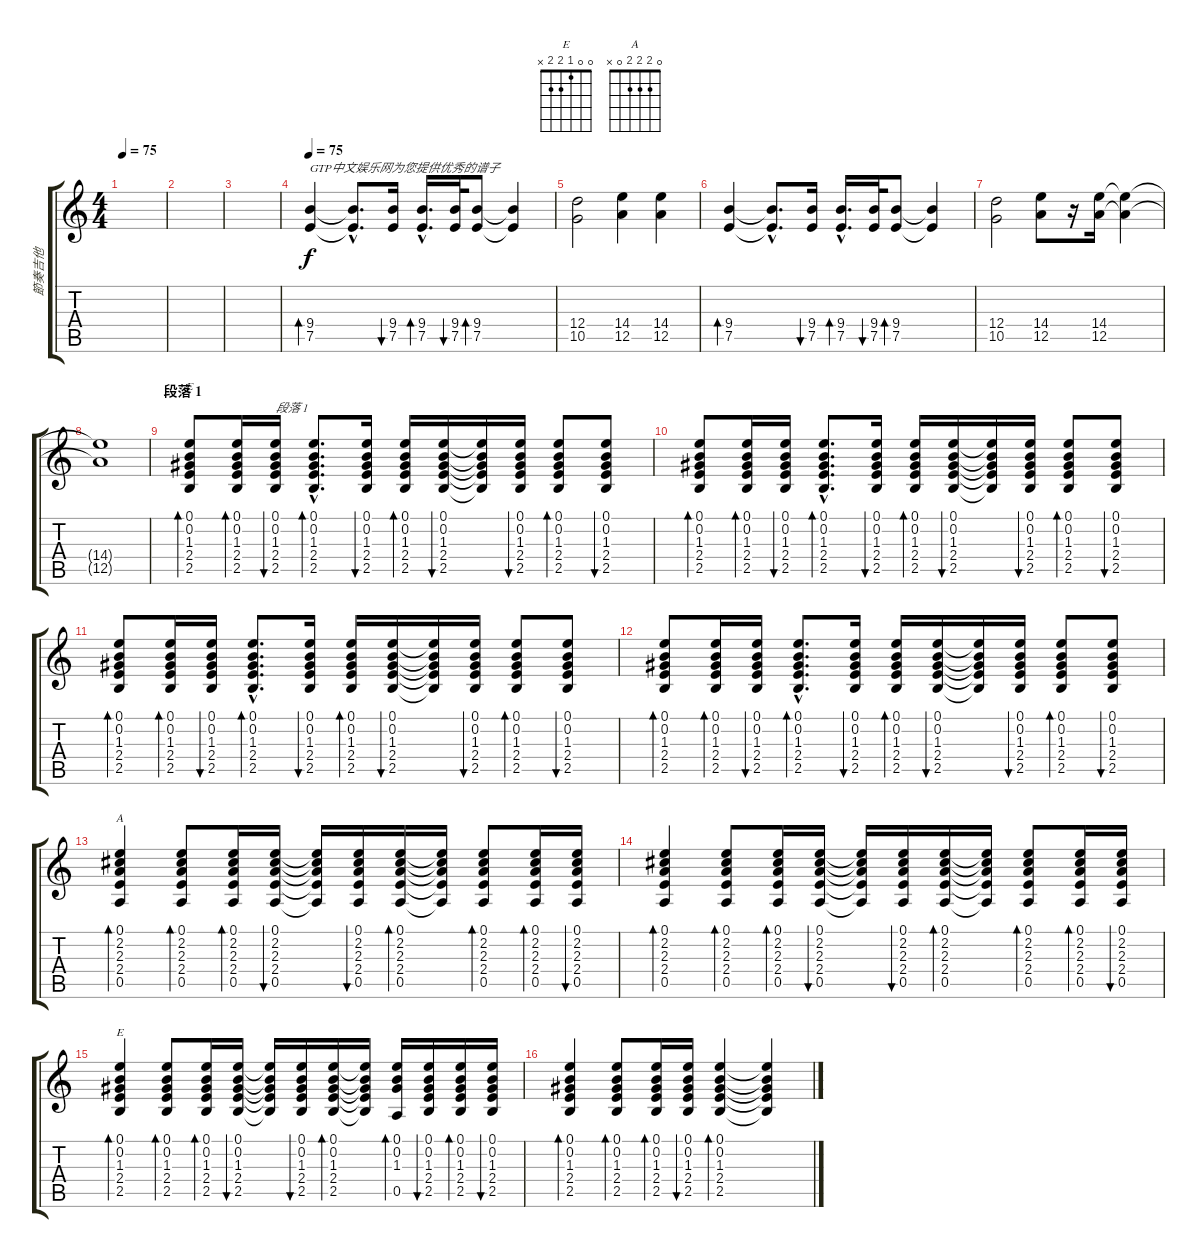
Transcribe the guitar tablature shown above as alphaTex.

\track ("節奏吉他" "節奏吉他") {instrument acousticguitarsteel}
\staff {score tabs}
\tuning (E4 B3 G3 D3 A2 E2) {hide}
\chord ("E" 0 0 1 2 2 0)
\chord ("A" 0 2 2 2 0 x)
\chord ("E" 0 0 1 2 2 x)
\ts (4 4)
\tempo 75
\tempo 49
\tempo 53
\tempo 75
\clef g2
\ks c
|
|
|
\tempo 75
(9.4 7.5).4{bd 60 txt "GTP中文娱乐网为您提供优秀的谱子" volume 10 instrument overdrivenguitar} (9.4{hac t} 7.5{hac t}).8{d} (9.4 7.5).16{bu 60} (9.4{hac} 7.5{hac}).16{d bd 60} (9.4 7.5).32{bu 60} (9.4 7.5).8{bd 60} (9.4{t} 7.5{t}).4 |
(12.4 10.5).2 (14.4 12.5).4 (14.4 12.5).4 |
(9.4 7.5).4{bd 60} (9.4{hac t} 7.5{hac t}).8{d} (9.4 7.5).16{bu 60} (9.4{hac} 7.5{hac}).16{d bd 60} (9.4 7.5).32{bu 60} (9.4 7.5).8{bd 60} (9.4{t} 7.5{t}).4 |
(12.4 10.5).2 (14.4 12.5).8 r.16 (14.4 12.5).16 (14.4{t} 12.5{t}).4 |
(14.4{t} 12.5{t}).1 |
\section ("" "段落 1")
(0.1 0.2 1.3 2.4 2.5).8{bd 60 ch "E" volume 8 instrument acousticguitarsteel} (0.1 0.2 1.3 2.4 2.5).16{bd 60} (0.1 0.2 1.3 2.4 2.5).16{bu 60 txt "段落 1"} (0.1{hac} 0.2{hac} 1.3{hac} 2.4{hac} 2.5{hac}).8{d bd 60} (0.1 0.2 1.3 2.4 2.5).16{bu 60} (0.1 0.2 1.3 2.4 2.5).16{bd 60} (0.1 0.2 1.3 2.4 2.5).16{bu 60} (0.1{t} 0.2{t} 1.3{t} 2.4{t} 2.5{t}).16 (0.1 0.2 1.3 2.4 2.5).16{bu 60} (0.1 0.2 1.3 2.4 2.5).8{bd 60} (0.1 0.2 1.3 2.4 2.5).8{bu 60} |
(0.1 0.2 1.3 2.4 2.5).8{bd 60} (0.1 0.2 1.3 2.4 2.5).16{bd 60} (0.1 0.2 1.3 2.4 2.5).16{bu 60} (0.1{hac} 0.2{hac} 1.3{hac} 2.4{hac} 2.5{hac}).8{d bd 60} (0.1 0.2 1.3 2.4 2.5).16{bu 60} (0.1 0.2 1.3 2.4 2.5).16{bd 60} (0.1 0.2 1.3 2.4 2.5).16{bu 60} (0.1{t} 0.2{t} 1.3{t} 2.4{t} 2.5{t}).16 (0.1 0.2 1.3 2.4 2.5).16{bu 60} (0.1 0.2 1.3 2.4 2.5).8{bd 60} (0.1 0.2 1.3 2.4 2.5).8{bu 60} |
(0.1 0.2 1.3 2.4 2.5).8{bd 60} (0.1 0.2 1.3 2.4 2.5).16{bd 60} (0.1 0.2 1.3 2.4 2.5).16{bu 60} (0.1{hac} 0.2{hac} 1.3{hac} 2.4{hac} 2.5{hac}).8{d bd 60} (0.1 0.2 1.3 2.4 2.5).16{bu 60} (0.1 0.2 1.3 2.4 2.5).16{bd 60} (0.1 0.2 1.3 2.4 2.5).16{bu 60} (0.1{t} 0.2{t} 1.3{t} 2.4{t} 2.5{t}).16 (0.1 0.2 1.3 2.4 2.5).16{bu 60} (0.1 0.2 1.3 2.4 2.5).8{bd 60} (0.1 0.2 1.3 2.4 2.5).8{bu 60} |
(0.1 0.2 1.3 2.4 2.5).8{bd 60} (0.1 0.2 1.3 2.4 2.5).16{bd 60} (0.1 0.2 1.3 2.4 2.5).16{bu 60} (0.1{hac} 0.2{hac} 1.3{hac} 2.4{hac} 2.5{hac}).8{d bd 60} (0.1 0.2 1.3 2.4 2.5).16{bu 60} (0.1 0.2 1.3 2.4 2.5).16{bd 60} (0.1 0.2 1.3 2.4 2.5).16{bu 60} (0.1{t} 0.2{t} 1.3{t} 2.4{t} 2.5{t}).16 (0.1 0.2 1.3 2.4 2.5).16{bu 60} (0.1 0.2 1.3 2.4 2.5).8{bd 60} (0.1 0.2 1.3 2.4 2.5).8{bu 60} |
(0.1 2.2 2.3 2.4 0.5).4{bd 60 ch "A"} (0.1 2.2 2.3 2.4 0.5).8{bd 60} (0.1 2.2 2.3 2.4 0.5).16{bd 60} (0.1 2.2 2.3 2.4 0.5).16{bu 60} (0.1{t} 2.2{t} 2.3{t} 2.4{t} 0.5{t}).16 (0.1 2.2 2.3 2.4 0.5).16{bu 60} (0.1 2.2 2.3 2.4 0.5).16{bd 60} (0.1{t} 2.2{t} 2.3{t} 2.4{t} 0.5{t}).16 (0.1 2.2 2.3 2.4 0.5).8{bd 60} (0.1 2.2 2.3 2.4 0.5).16{bd 60} (0.1 2.2 2.3 2.4 0.5).16{bu 60} |
(0.1 2.2 2.3 2.4 0.5).4{bd 60} (0.1 2.2 2.3 2.4 0.5).8{bd 60} (0.1 2.2 2.3 2.4 0.5).16{bd 60} (0.1 2.2 2.3 2.4 0.5).16{bu 60} (0.1{t} 2.2{t} 2.3{t} 2.4{t} 0.5{t}).16 (0.1 2.2 2.3 2.4 0.5).16{bu 60} (0.1 2.2 2.3 2.4 0.5).16{bd 60} (0.1{t} 2.2{t} 2.3{t} 2.4{t} 0.5{t}).16 (0.1 2.2 2.3 2.4 0.5).8{bd 60} (0.1 2.2 2.3 2.4 0.5).16{bd 60} (0.1 2.2 2.3 2.4 0.5).16{bu 60} |
(0.1 0.2 1.3 2.4 2.5).4{bd 60 ch "E"} (0.1 0.2 1.3 2.4 2.5).8{bd 60} (0.1 0.2 1.3 2.4 2.5).16{bd 60} (0.1 0.2 1.3 2.4 2.5).16{bu 60} (0.1{t} 0.2{t} 1.3{t} 2.4{t} 2.5{t}).16 (0.1 0.2 1.3 2.4 2.5).16{bu 60} (0.1 0.2 1.3 2.4 2.5).16{bd 60} (0.1{t} 0.2{t} 1.3{t} 2.4{t} 2.5{t}).16 (0.1 0.2 1.3 0.5).16{bd 60} (0.1 0.2 1.3 2.4 2.5).16{bu 60} (0.1 0.2 1.3 2.4 2.5).16{bd 60} (0.1 0.2 1.3 2.4 2.5).16{bu 60} |
(0.1 0.2 1.3 2.4 2.5).4{bd 60} (0.1 0.2 1.3 2.4 2.5).8{bd 60} (0.1 0.2 1.3 2.4 2.5).16{bd 60} (0.1 0.2 1.3 2.4 2.5).16{bu 60} (0.1 0.2 1.3 2.4 2.5).4{bd 120} (0.1{t} 0.2{t} 1.3{t} 2.4{t} 2.5{t}).4
